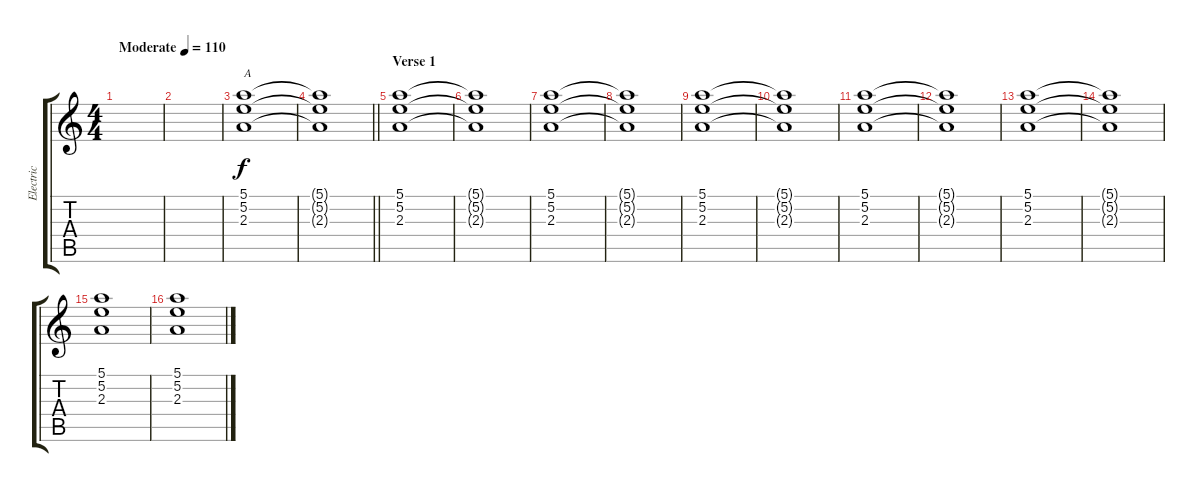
\track ("Electric" "Electric") {instrument overdrivenguitar}
\staff {score tabs}
\tuning (E4 B3 G3 D3 A2 E2) {hide}
\ts (4 4)
\tempo (110 "Moderate")
\clef g2
\ks c
|
|
(5.1 5.2 2.3).1{txt "A"} |
\barLineRight lightlight
(5.1{t} 5.2{t} 2.3{t}).1 |
\section ("" "Verse 1")
(5.1 5.2 2.3).1 |
(5.1{t} 5.2{t} 2.3{t}).1 |
(5.1 5.2 2.3).1 |
(5.1{t} 5.2{t} 2.3{t}).1 |
(5.1 5.2 2.3).1 |
(5.1{t} 5.2{t} 2.3{t}).1 |
(5.1 5.2 2.3).1 |
(5.1{t} 5.2{t} 2.3{t}).1 |
(5.1 5.2 2.3).1 |
(5.1{t} 5.2{t} 2.3{t}).1 |
(5.1 5.2 2.3).1 |
(5.1 5.2 2.3).1
